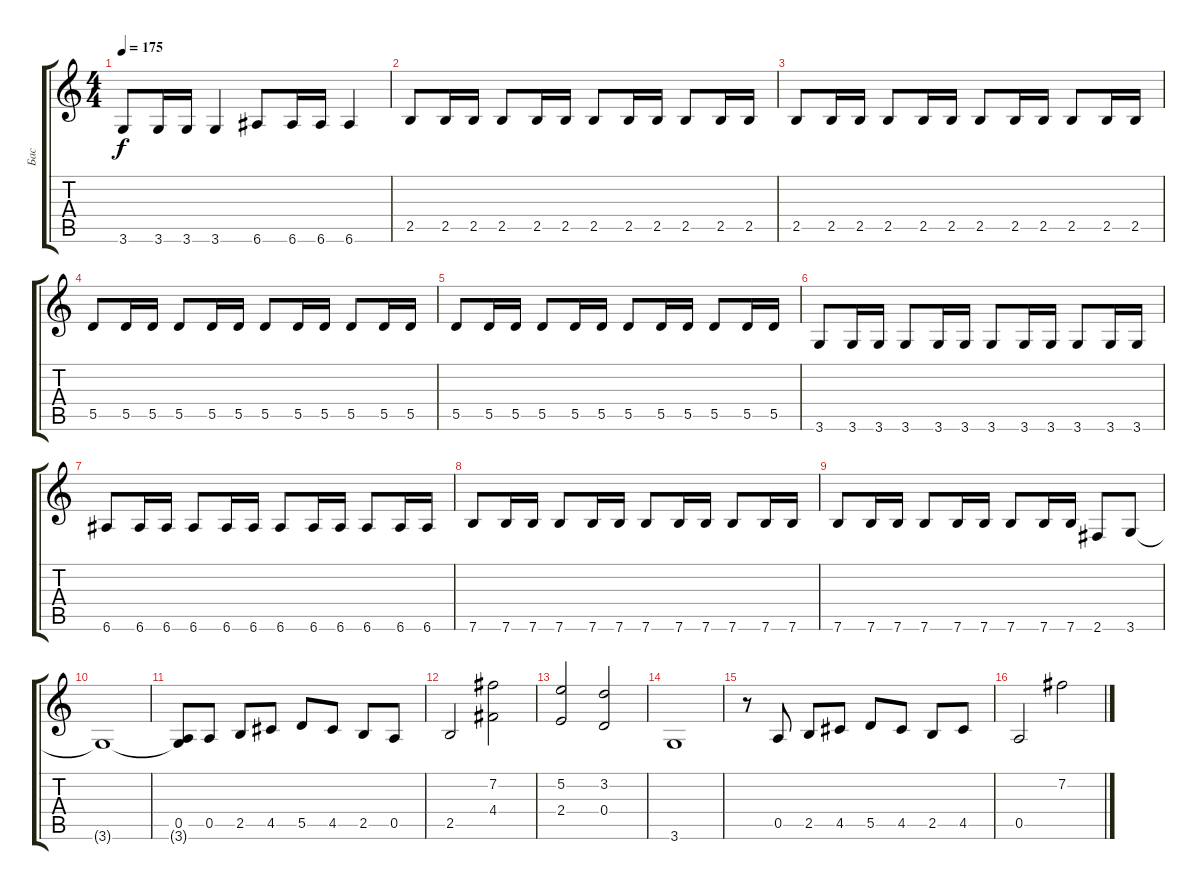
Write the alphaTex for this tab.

\track ("Бас" "Бас") {instrument electricbassfinger}
\staff {score tabs}
\tuning (E4 B3 G3 D3 A2 E2) {hide}
\ts (4 4)
\tempo 175
\clef g2
\ks c
3.6.8{dy f} 3.6.16 3.6.16 3.6.4 6.6.8 6.6.16 6.6.16 6.6.4 |
2.5.8 2.5.16 2.5.16 2.5.8 2.5.16 2.5.16 2.5.8 2.5.16 2.5.16 2.5.8 2.5.16 2.5.16 |
2.5.8 2.5.16 2.5.16 2.5.8 2.5.16 2.5.16 2.5.8 2.5.16 2.5.16 2.5.8 2.5.16 2.5.16 |
5.5.8 5.5.16 5.5.16 5.5.8 5.5.16 5.5.16 5.5.8 5.5.16 5.5.16 5.5.8 5.5.16 5.5.16 |
5.5.8 5.5.16 5.5.16 5.5.8 5.5.16 5.5.16 5.5.8 5.5.16 5.5.16 5.5.8 5.5.16 5.5.16 |
3.6.8 3.6.16 3.6.16 3.6.8 3.6.16 3.6.16 3.6.8 3.6.16 3.6.16 3.6.8 3.6.16 3.6.16 |
6.6.8 6.6.16 6.6.16 6.6.8 6.6.16 6.6.16 6.6.8 6.6.16 6.6.16 6.6.8 6.6.16 6.6.16 |
7.6.8 7.6.16 7.6.16 7.6.8 7.6.16 7.6.16 7.6.8 7.6.16 7.6.16 7.6.8 7.6.16 7.6.16 |
7.6.8 7.6.16 7.6.16 7.6.8 7.6.16 7.6.16 7.6.8 7.6.16 7.6.16 2.6.8 3.6.8 |
3.6{t}.1 |
(0.5 3.6{t}).8 0.5.8 2.5.8 4.5.8 5.5.8 4.5.8 2.5.8 0.5.8 |
2.5.2 (7.2 4.4).2 |
(5.2 2.4).2 (3.2 0.4).2 |
3.6.1 |
r.8 0.5.8 2.5.8 4.5.8 5.5.8 4.5.8 2.5.8 4.5.8 |
0.5.2 7.2.2
